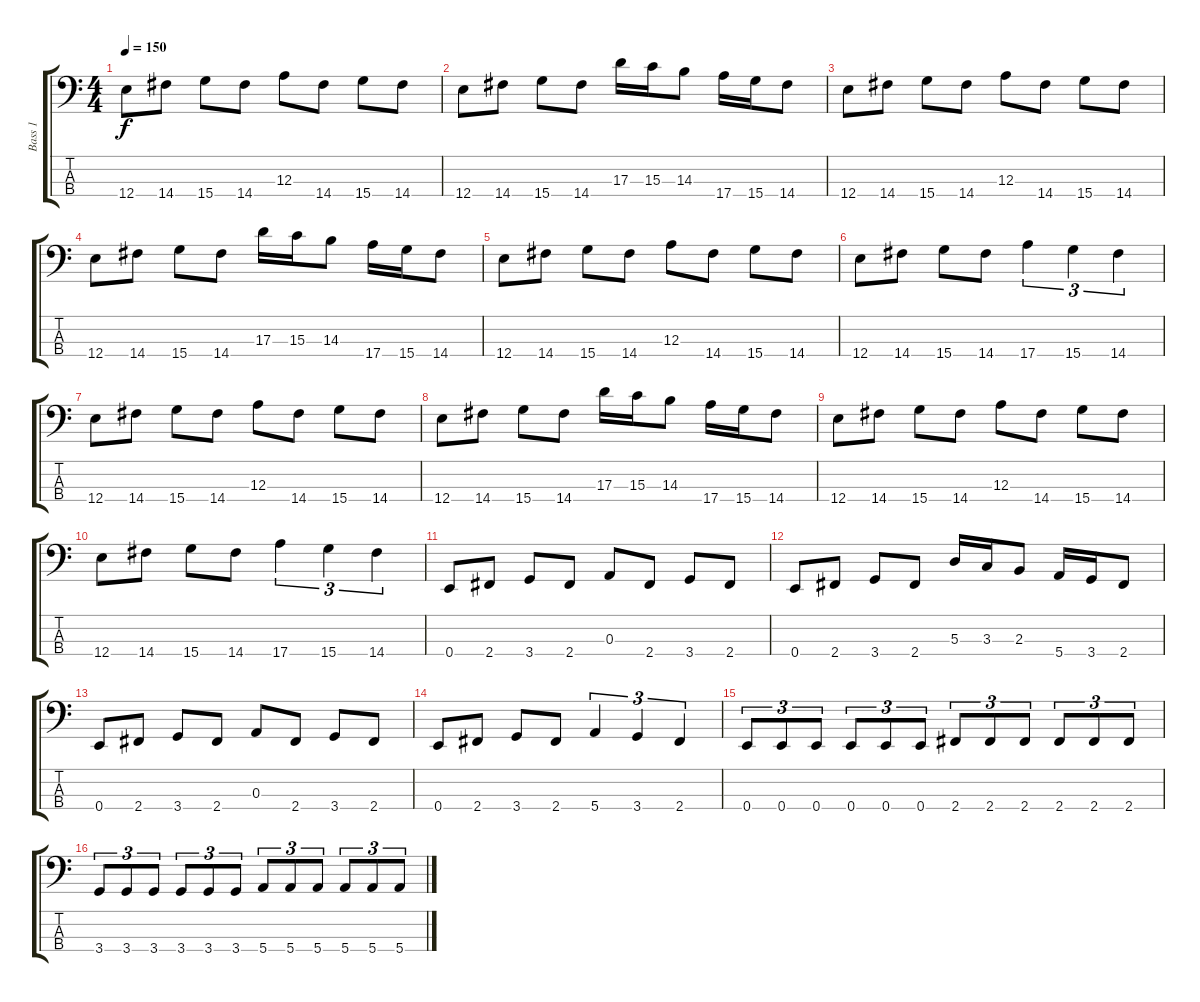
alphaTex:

\track ("Bass 1" "Bass 1") {instrument electricbasspick}
\staff {score tabs}
\tuning (G2 D2 A1 E1) {hide}
\ts (4 4)
\tempo 150
\clef f4
\ks c
12.4.8{dy f} 14.4.8 15.4.8 14.4.8 12.3.8 14.4.8 15.4.8 14.4.8 |
12.4.8 14.4.8 15.4.8 14.4.8 17.3.16 15.3.16 14.3.8 17.4.16 15.4.16 14.4.8 |
12.4.8 14.4.8 15.4.8 14.4.8 12.3.8 14.4.8 15.4.8 14.4.8 |
12.4.8 14.4.8 15.4.8 14.4.8 17.3.16 15.3.16 14.3.8 17.4.16 15.4.16 14.4.8 |
12.4.8 14.4.8 15.4.8 14.4.8 12.3.8 14.4.8 15.4.8 14.4.8 |
12.4.8 14.4.8 15.4.8 14.4.8 17.4.4{tu (3 2)} 15.4.4{tu (3 2)} 14.4.4{tu (3 2)} |
12.4.8 14.4.8 15.4.8 14.4.8 12.3.8 14.4.8 15.4.8 14.4.8 |
12.4.8 14.4.8 15.4.8 14.4.8 17.3.16 15.3.16 14.3.8 17.4.16 15.4.16 14.4.8 |
12.4.8 14.4.8 15.4.8 14.4.8 12.3.8 14.4.8 15.4.8 14.4.8 |
12.4.8 14.4.8 15.4.8 14.4.8 17.4.4{tu (3 2)} 15.4.4{tu (3 2)} 14.4.4{tu (3 2)} |
0.4.8 2.4.8 3.4.8 2.4.8 0.3.8 2.4.8 3.4.8 2.4.8 |
0.4.8 2.4.8 3.4.8 2.4.8 5.3.16 3.3.16 2.3.8 5.4.16 3.4.16 2.4.8 |
0.4.8 2.4.8 3.4.8 2.4.8 0.3.8 2.4.8 3.4.8 2.4.8 |
0.4.8 2.4.8 3.4.8 2.4.8 5.4.4{tu (3 2)} 3.4.4{tu (3 2)} 2.4.4{tu (3 2)} |
0.4.8{tu (3 2)} 0.4.8{tu (3 2)} 0.4.8{tu (3 2)} 0.4.8{tu (3 2)} 0.4.8{tu (3 2)} 0.4.8{tu (3 2)} 2.4.8{tu (3 2)} 2.4.8{tu (3 2)} 2.4.8{tu (3 2)} 2.4.8{tu (3 2)} 2.4.8{tu (3 2)} 2.4.8{tu (3 2)} |
3.4.8{tu (3 2)} 3.4.8{tu (3 2)} 3.4.8{tu (3 2)} 3.4.8{tu (3 2)} 3.4.8{tu (3 2)} 3.4.8{tu (3 2)} 5.4.8{tu (3 2)} 5.4.8{tu (3 2)} 5.4.8{tu (3 2)} 5.4.8{tu (3 2)} 5.4.8{tu (3 2)} 5.4.8{tu (3 2)}
